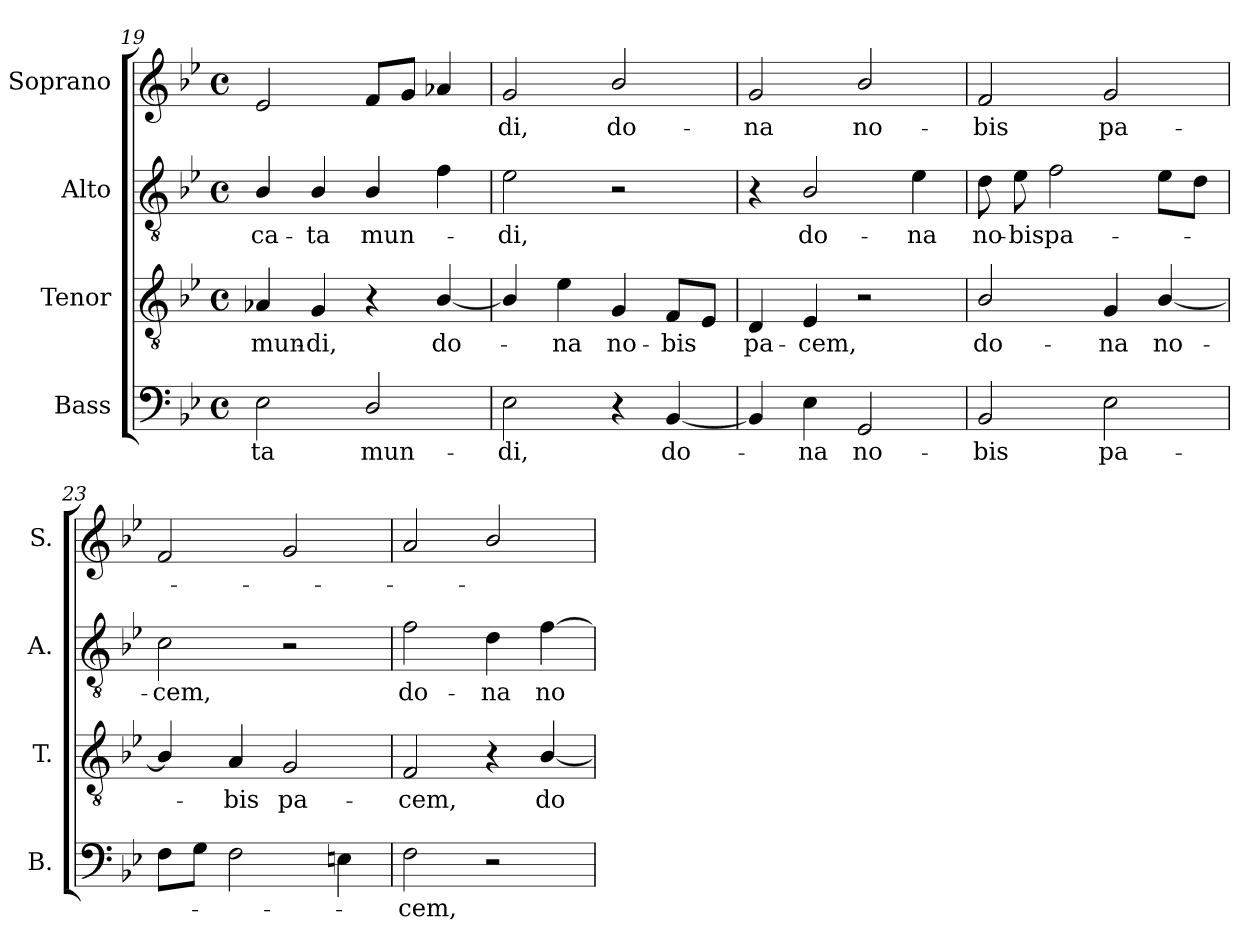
**kern	**text	**kern	**text	**kern	**text	**kern	**text
*part4	*part4	*part3	*part3	*part2	*part2	*part1	*part1
*staff4	*staff4	*staff3	*staff3	*staff2	*staff2	*staff1	*staff1
*I"Bass	*	*I"Tenor	*	*I"Alto	*	*I"Soprano	*
*I'B.	*	*I'T.	*	*I'A.	*	*I'S.	*
!!LO:PB:g=z
*clefF4	*	*clefGv2	*	*clefGv2	*	*clefG2	*
*	*	*ITrd7c12	*	*ITrd7c12	*	*	*
*k[b-e-]	*	*k[b-e-]	*	*k[b-e-]	*	*k[b-e-]	*
*B-:	*	*B-:	*	*B-:	*	*B-:	*
*M4/4	*	*M4/4	*	*M4/4	*	*M4/4	*
*met(c)	*	*met(c)	*	*met(c)	*	*met(c)	*
=19	=19	=19	=19	=19	=19	=19	=19
!	!LO:LY:b:color=#000000	!	!	!	!	!	!
!	!	!	!LO:LY:b:color=#000000	!	!	!	!
!	!	!	!	!	!LO:LY:b:color=#000000	!	!
2E-i\	-ta	4AA-Xi/	mun-	4BB-i/	-ca-	2e-i/	.
!	!	!	!LO:LY:b:color=#000000	!	!	!	!
!	!	!	!	!	!LO:LY:b:color=#000000	!	!
.	.	4GGi/	-di,	4BB-i/	-ta	.	.
!	!LO:LY:b:color=#000000	!	!	!	!	!	!
!	!	!	!	!	!LO:LY:b:color=#000000	!	!
2Di/	mun-	4r	.	4BB-i/	mun-	8fi/L	.
.	.	.	.	.	.	8gi/J	.
!	!	!	!LO:LY:b:color=#000000	!	!	!	!
.	.	[4BB-i/	do-	4Fi\	.	4a-Xi/	.
=20	=20	=20	=20	=20	=20	=20	=20
!	!LO:LY:b:color=#000000	!	!	!	!	!	!
!	!	!	!	!	!LO:LY:b:color=#000000	!	!
!	!	!	!	!	!	!	!LO:LY:b:color=#000000
2E-i\	-di,	4BB-i/]	.	2E-i\	-di,	2gi/	-di,
!	!	!	!LO:LY:b:color=#000000	!	!	!	!
.	.	4E-i\	-na	.	.	.	.
!	!	!	!LO:LY:b:color=#000000	!	!	!	!
!	!	!	!	!	!	!	!LO:LY:b:color=#000000
4r	.	4GGi/	no-	2r	.	2b-i/	do-
!	!LO:LY:b:color=#000000	!	!	!	!	!	!
!	!	!	!LO:LY:b:color=#000000	!	!	!	!
[4BB-i/	do-	8FFi/L	-bis	.	.	.	.
.	.	8EE-i/J	.	.	.	.	.
=21	=21	=21	=21	=21	=21	=21	=21
!	!	!	!LO:LY:b:color=#000000	!	!	!	!
!	!	!	!	!	!	!	!LO:LY:b:color=#000000
4BB-i/]	.	4DDi/	pa-	4r	.	2gi/	-na
!	!LO:LY:b:color=#000000	!	!	!	!	!	!
!	!	!	!LO:LY:b:color=#000000	!	!	!	!
!	!	!	!	!	!LO:LY:b:color=#000000	!	!
4E-i\	-na	4EE-i/	-cem,	2BB-i/	do-	.	.
!	!LO:LY:b:color=#000000	!	!	!	!	!	!
!	!	!	!	!	!	!	!LO:LY:b:color=#000000
2GGi/	no-	2r	.	.	.	2b-i/	no-
!	!	!	!	!	!LO:LY:b:color=#000000	!	!
.	.	.	.	4E-i\	-na	.	.
=22	=22	=22	=22	=22	=22	=22	=22
!	!LO:LY:b:color=#000000	!	!	!	!	!	!
!	!	!	!LO:LY:b:color=#000000	!	!	!	!
!	!	!	!	!	!LO:LY:b:color=#000000	!	!
!	!	!	!	!	!	!	!LO:LY:b:color=#000000
2BB-i/	-bis	2BB-i/	do-	8Di\	no-	2fi/	-bis
!	!	!	!	!	!LO:LY:b:color=#000000	!	!
.	.	.	.	8E-i\	-bis	.	.
!	!	!	!	!	!LO:LY:b:color=#000000	!	!
.	.	.	.	2Fi\	pa-	.	.
!	!LO:LY:b:color=#000000	!	!	!	!	!	!
!	!	!	!LO:LY:b:color=#000000	!	!	!	!
!	!	!	!	!	!	!	!LO:LY:b:color=#000000
2E-i\	pa-	4GGi/	-na	.	.	2gi/	pa-
!	!	!	!LO:LY:b:color=#000000	!	!	!	!
.	.	[4BB-i/	no-	8E-i\L	.	.	.
.	.	.	.	8Di\J	.	.	.
=23	=23	=23	=23	=23	=23	=23	=23
!	!	!	!	!	!LO:LY:b:color=#000000	!	!
8Fi\L	.	4BB-i/]	.	2Ci\	-cem,	2fi/	.
8Gi\J	.	.	.	.	.	.	.
!	!	!	!LO:LY:b:color=#000000	!	!	!	!
2Fi\	.	4AAi/	-bis	.	.	.	.
!	!	!	!LO:LY:b:color=#000000	!	!	!	!
.	.	2GGi/	pa-	2r	.	2gi/	.
4Eni\	.	.	.	.	.	.	.
=24	=24	=24	=24	=24	=24	=24	=24
!	!LO:LY:b:color=#000000	!	!	!	!	!	!
!	!	!	!LO:LY:b:color=#000000	!	!	!	!
!	!	!	!	!	!LO:LY:b:color=#000000	!	!
2Fi\	-cem,	2FFi/	-cem,	2Fi\	do-	2ai/	.
!	!	!	!	!	!LO:LY:b:color=#000000	!	!
2r	.	4r	.	4Di\	-na	2b-i/	.
!	!	!	!LO:LY:b:color=#000000	!	!	!	!
!	!	!	!	!	!LO:LY:b:color=#000000	!	!
.	.	[4BB-i/	do-	[4Fi\	no-	.	.
=	=	=	=	=	=	=	=
*-	*-	*-	*-	*-	*-	*-	*-
